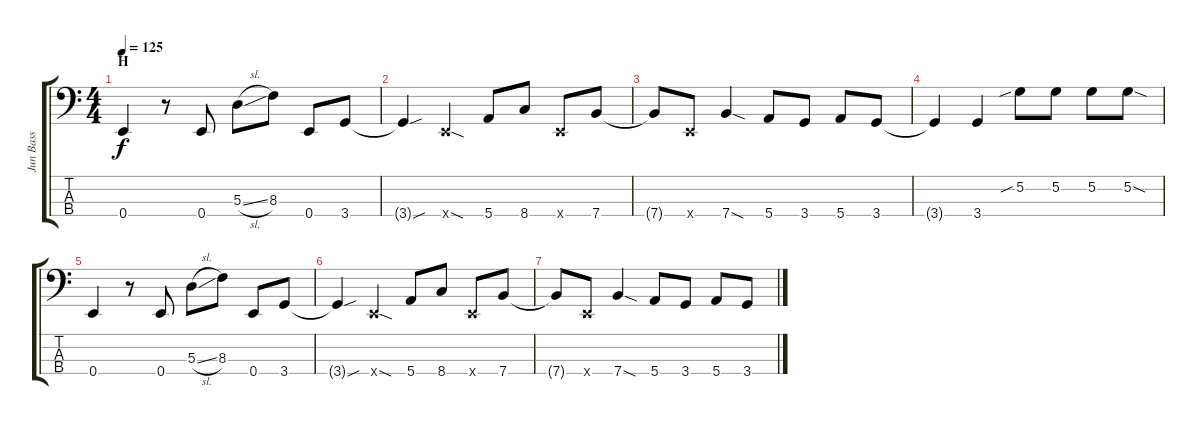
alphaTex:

\track ("Jun Bass" "Jun Bass") {instrument electricbasspick}
\staff {score tabs}
\tuning (G2 D2 A1 E1) {hide}
\ts (4 4)
\section ("" "H")
\tempo 125
\clef f4
\ks c
0.4.4{dy f} r.8 0.4.8 5.3{sl}.8 8.3.8 0.4.8 3.4.8 |
3.4{sou t}.4 0.4{sod x}.4 5.4.8 8.4.8 0.4{x}.8 7.4.8 |
7.4{t}.8 0.4{x}.8 7.4{sod}.4 5.4.8 3.4.8 5.4.8 3.4.8 |
3.4{t}.4 3.4.4 5.2{sib}.8 5.2.8 5.2.8 5.2{sod}.8 |
0.4.4 r.8 0.4.8 5.3{sl}.8 8.3.8 0.4.8 3.4.8 |
3.4{sou t}.4 0.4{sod x}.4 5.4.8 8.4.8 0.4{x}.8 7.4.8 |
7.4{t}.8 0.4{x}.8 7.4{sod}.4 5.4.8 3.4.8 5.4.8 3.4.8
